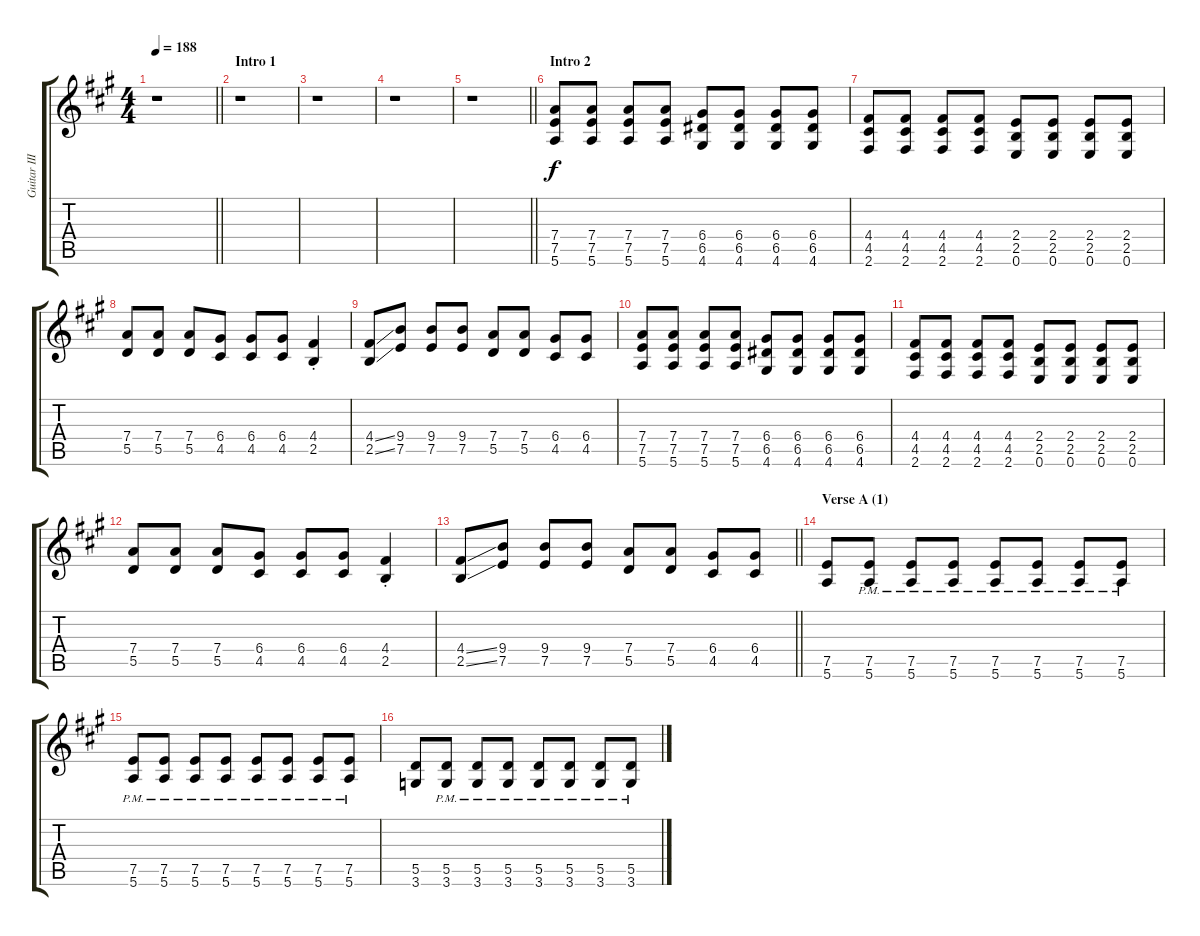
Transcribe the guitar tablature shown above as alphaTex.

\track ("Guitar III" "Guitar III") {instrument distortionguitar}
\staff {score tabs}
\tuning (E4 B3 G3 D3 A2 E2) {hide}
\ts (4 4)
\tempo 188
\clef g2
\barLineRight lightlight
\ks a
r.1{dy f instrument distortionguitar} |
\section ("" "Intro 1")
r.1 |
r.1 |
r.1 |
\barLineRight lightlight
r.1 |
\section ("" "Intro 2")
(7.4 7.5 5.6).8 (7.4 7.5 5.6).8 (7.4 7.5 5.6).8 (7.4 7.5 5.6).8 (6.4 6.5 4.6).8 (6.4 6.5 4.6).8 (6.4 6.5 4.6).8 (6.4 6.5 4.6).8 |
(4.4 4.5 2.6).8 (4.4 4.5 2.6).8 (4.4 4.5 2.6).8 (4.4 4.5 2.6).8 (2.4 2.5 0.6).8 (2.4 2.5 0.6).8 (2.4 2.5 0.6).8 (2.4 2.5 0.6).8 |
(7.4 5.5).8 (7.4 5.5).8 (7.4 5.5).8 (6.4 4.5).8 (6.4 4.5).8 (6.4 4.5).8 (4.4{st} 2.5{st}).4 |
(4.4{ss} 2.5{ss}).8 (9.4 7.5).8 (9.4 7.5).8 (9.4 7.5).8 (7.4 5.5).8 (7.4 5.5).8 (6.4 4.5).8 (6.4 4.5).8 |
(7.4 7.5 5.6).8 (7.4 7.5 5.6).8 (7.4 7.5 5.6).8 (7.4 7.5 5.6).8 (6.4 6.5 4.6).8 (6.4 6.5 4.6).8 (6.4 6.5 4.6).8 (6.4 6.5 4.6).8 |
(4.4 4.5 2.6).8 (4.4 4.5 2.6).8 (4.4 4.5 2.6).8 (4.4 4.5 2.6).8 (2.4 2.5 0.6).8 (2.4 2.5 0.6).8 (2.4 2.5 0.6).8 (2.4 2.5 0.6).8 |
(7.4 5.5).8 (7.4 5.5).8 (7.4 5.5).8 (6.4 4.5).8 (6.4 4.5).8 (6.4 4.5).8 (4.4{st} 2.5{st}).4 |
\barLineRight lightlight
(4.4{ss} 2.5{ss}).8 (9.4 7.5).8 (9.4 7.5).8 (9.4 7.5).8 (7.4 5.5).8 (7.4 5.5).8 (6.4 4.5).8 (6.4 4.5).8 |
\section ("" "Verse A (1)")
(7.5 5.6).8 (7.5{pm} 5.6{pm}).8 (7.5{pm} 5.6{pm}).8 (7.5{pm} 5.6{pm}).8 (7.5{pm} 5.6{pm}).8 (7.5{pm} 5.6{pm}).8 (7.5{pm} 5.6{pm}).8 (7.5{pm} 5.6{pm}).8 |
(7.5{pm} 5.6{pm}).8 (7.5{pm} 5.6{pm}).8 (7.5{pm} 5.6{pm}).8 (7.5{pm} 5.6{pm}).8 (7.5{pm} 5.6{pm}).8 (7.5{pm} 5.6{pm}).8 (7.5{pm} 5.6{pm}).8 (7.5{pm} 5.6{pm}).8 |
(5.5 3.6).8 (5.5{pm} 3.6{pm}).8 (5.5{pm} 3.6{pm}).8 (5.5{pm} 3.6{pm}).8 (5.5{pm} 3.6{pm}).8 (5.5{pm} 3.6{pm}).8 (5.5{pm} 3.6{pm}).8 (5.5{pm} 3.6{pm}).8
